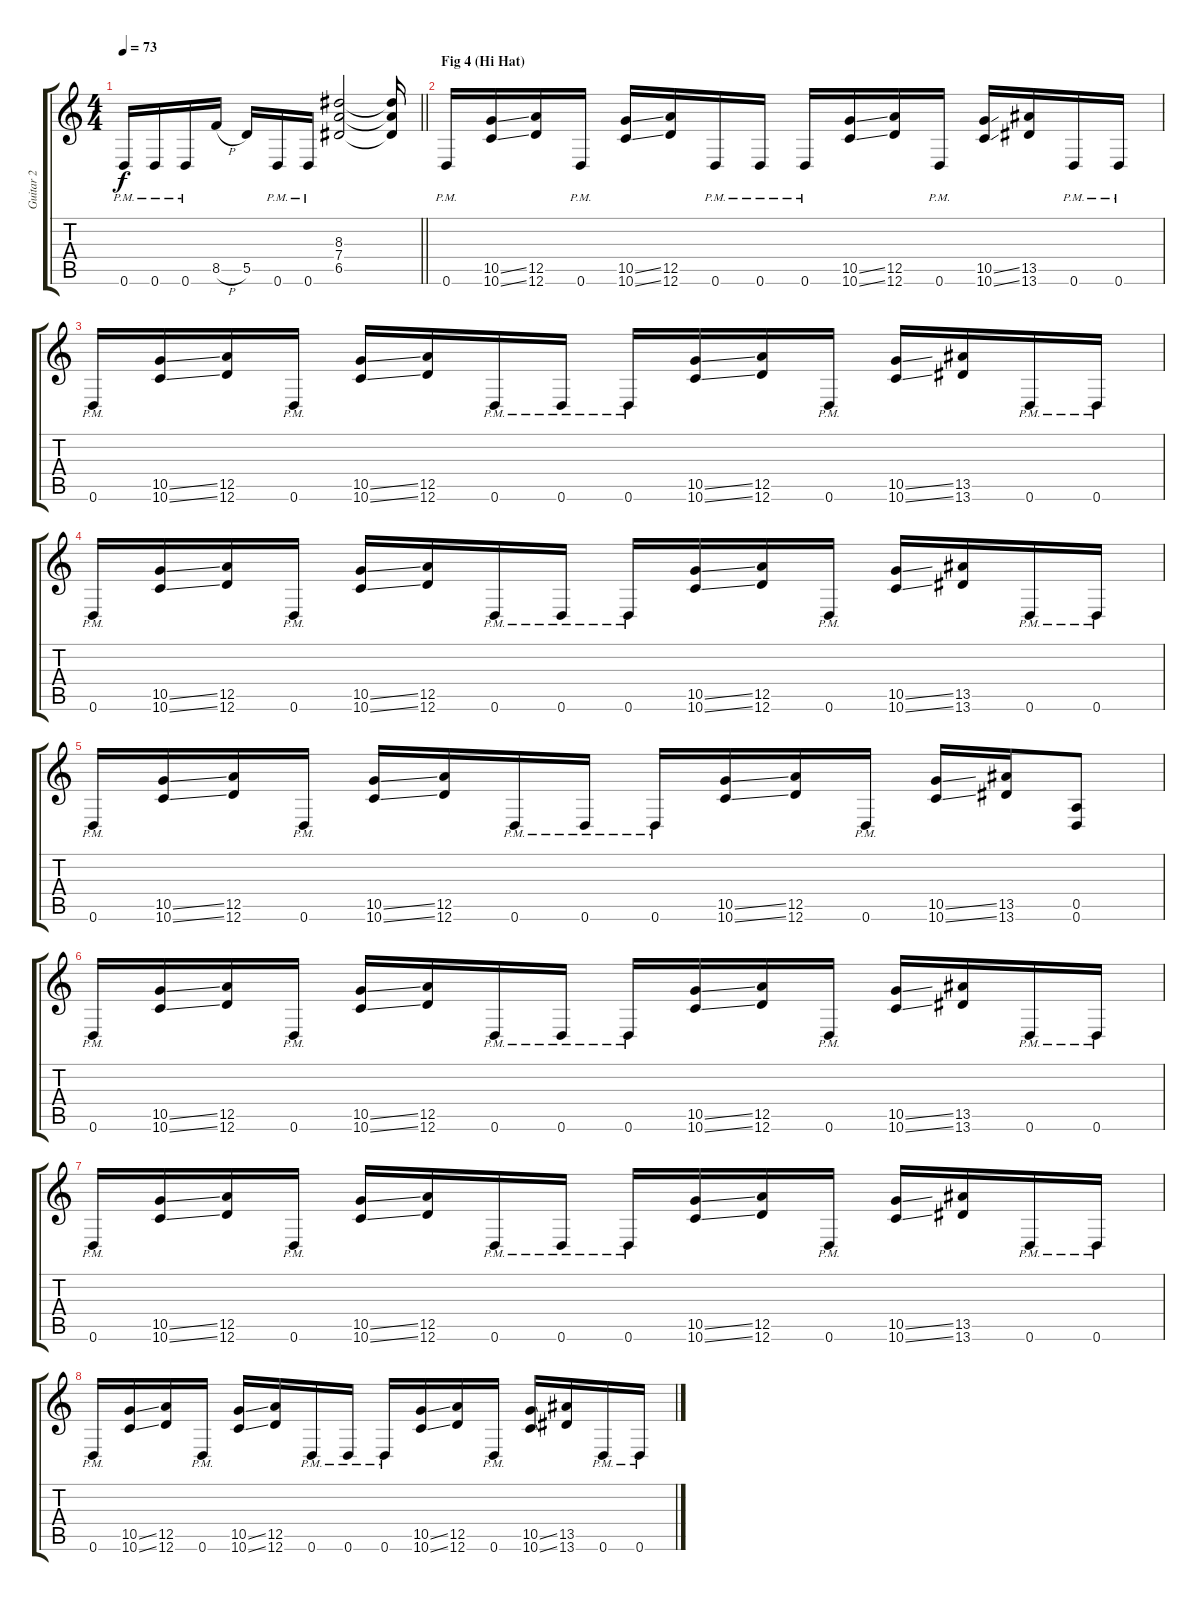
\track ("Guitar 2" "Guitar 2") {instrument distortionguitar}
\staff {score tabs}
\tuning (E4 B3 G3 D3 A2 D2) {hide}
\ts (4 4)
\tempo 73
\clef g2
\barLineRight lightlight
\ks c
0.6{pm}.16{dy f} 0.6{pm}.16 0.6{pm}.16 8.5{h}.16 5.5.16 0.6{pm}.16 0.6{pm}.16 (8.3 7.4 6.5).2 (8.3{t} 7.4{t} 6.5{t}).16 |
\section ("" "Fig 4 (Hi Hat)")
0.6{pm}.16 (10.5{ss} 10.6{ss}).16 (12.5 12.6).16 0.6{pm}.16 (10.5{ss} 10.6{ss}).16 (12.5 12.6).16 0.6{pm}.16 0.6{pm}.16 0.6{pm}.16 (10.5{ss} 10.6{ss}).16 (12.5 12.6).16 0.6{pm}.16 (10.5{ss} 10.6{ss}).16 (13.5 13.6).16 0.6{pm}.16 0.6{pm}.16 |
0.6{pm}.16 (10.5{ss} 10.6{ss}).16 (12.5 12.6).16 0.6{pm}.16 (10.5{ss} 10.6{ss}).16 (12.5 12.6).16 0.6{pm}.16 0.6{pm}.16 0.6{pm}.16 (10.5{ss} 10.6{ss}).16 (12.5 12.6).16 0.6{pm}.16 (10.5{ss} 10.6{ss}).16 (13.5 13.6).16 0.6{pm}.16 0.6{pm}.16 |
0.6{pm}.16 (10.5{ss} 10.6{ss}).16 (12.5 12.6).16 0.6{pm}.16 (10.5{ss} 10.6{ss}).16 (12.5 12.6).16 0.6{pm}.16 0.6{pm}.16 0.6{pm}.16 (10.5{ss} 10.6{ss}).16 (12.5 12.6).16 0.6{pm}.16 (10.5{ss} 10.6{ss}).16 (13.5 13.6).16 0.6{pm}.16 0.6{pm}.16 |
0.6{pm}.16 (10.5{ss} 10.6{ss}).16 (12.5 12.6).16 0.6{pm}.16 (10.5{ss} 10.6{ss}).16 (12.5 12.6).16 0.6{pm}.16 0.6{pm}.16 0.6{pm}.16 (10.5{ss} 10.6{ss}).16 (12.5 12.6).16 0.6{pm}.16 (10.5{ss} 10.6{ss}).16 (13.5 13.6).16 (0.5 0.6).8 |
0.6{pm}.16 (10.5{ss} 10.6{ss}).16 (12.5 12.6).16 0.6{pm}.16 (10.5{ss} 10.6{ss}).16 (12.5 12.6).16 0.6{pm}.16 0.6{pm}.16 0.6{pm}.16 (10.5{ss} 10.6{ss}).16 (12.5 12.6).16 0.6{pm}.16 (10.5{ss} 10.6{ss}).16 (13.5 13.6).16 0.6{pm}.16 0.6{pm}.16 |
0.6{pm}.16 (10.5{ss} 10.6{ss}).16 (12.5 12.6).16 0.6{pm}.16 (10.5{ss} 10.6{ss}).16 (12.5 12.6).16 0.6{pm}.16 0.6{pm}.16 0.6{pm}.16 (10.5{ss} 10.6{ss}).16 (12.5 12.6).16 0.6{pm}.16 (10.5{ss} 10.6{ss}).16 (13.5 13.6).16 0.6{pm}.16 0.6{pm}.16 |
0.6{pm}.16 (10.5{ss} 10.6{ss}).16 (12.5 12.6).16 0.6{pm}.16 (10.5{ss} 10.6{ss}).16 (12.5 12.6).16 0.6{pm}.16 0.6{pm}.16 0.6{pm}.16 (10.5{ss} 10.6{ss}).16 (12.5 12.6).16 0.6{pm}.16 (10.5{ss} 10.6{ss}).16 (13.5 13.6).16 0.6{pm}.16 0.6{pm}.16
